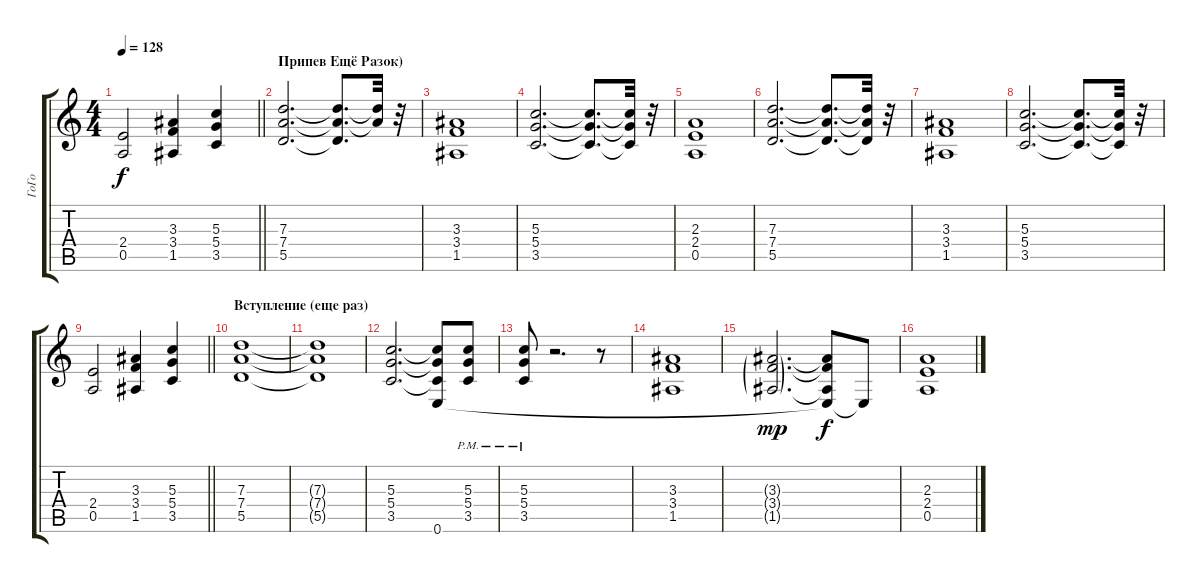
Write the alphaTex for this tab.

\track ("ГоГо" "ГоГо") {instrument distortionguitar}
\staff {score tabs}
\tuning (E4 B3 G3 D3 A2 E2) {hide}
\ts (4 4)
\tempo 128
\clef g2
\barLineRight lightlight
\ks c
(2.4 0.5).2{dy f} (3.3 3.4 1.5).4 (5.3 5.4 3.5).4 |
\section ("" "Припев Ещё Разок)")
(7.3 7.4 5.5).2{d} (7.3{t} 7.4{t} 5.5{t}).8{d} (7.3{t} 7.4{t}).32 r.32 |
(3.3 3.4 1.5).1 |
(5.3 5.4 3.5).2{d} (5.3{t} 5.4{t} 3.5{t}).8{d} (5.3{t} 5.4{t} 3.5{t}).32 r.32 |
(2.3 2.4 0.5).1 |
(7.3 7.4 5.5).2{d} (7.3{t} 7.4{t} 5.5{t}).8{d} (7.3{t} 7.4{t} 5.5{t}).32 r.32 |
(3.3 3.4 1.5).1 |
(5.3 5.4 3.5).2{d} (5.3{t} 5.4{t} 3.5{t}).8{d} (5.3{t} 5.4{t} 3.5{t}).32 r.32 |
\barLineRight lightlight
(2.4 0.5).2 (3.3 3.4 1.5).4 (5.3 5.4 3.5).4 |
\section ("" "Вступление (еще раз)")
(7.3 7.4 5.5).1 |
(7.3{t} 7.4{t} 5.5{t}).1 |
(5.3 5.4 3.5).2{d} (5.3{t} 5.4{t} 3.5{t} 0.6).8 (5.3{pm} 5.4{pm} 3.5{pm}).8 |
(5.3{pm} 5.4{pm} 3.5{pm}).8 r.2{d} r.8 |
(3.3 3.4 1.5).1 |
(3.3{g} 3.4{g} 1.5{g}).2{d dy mp} (3.3{t} 3.4{t} 1.5{t} 0.6{t}).8{dy f} 0.6{t}.8 |
(2.3 2.4 0.5).1
